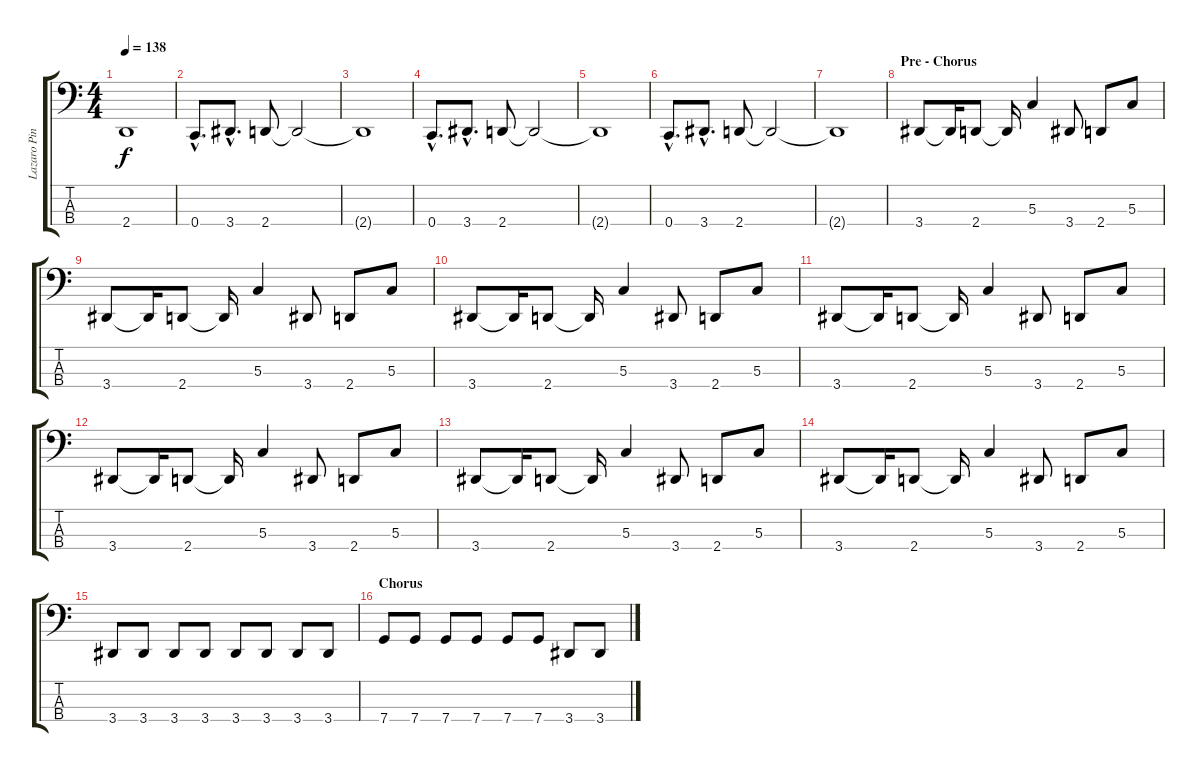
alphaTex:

\track ("Lazaro Pina - Bass" "Lazaro Pin") {instrument electricbassfinger}
\staff {score tabs}
\tuning (F2 C2 G1 C1) {hide}
\ts (4 4)
\tempo 138
\clef f4
\ks c
2.4{t}.1{dy f} |
0.4{hac}.8{d} 3.4{hac}.8{d} 2.4.8 2.4{t}.2 |
2.4{t}.1 |
0.4{hac}.8{d} 3.4{hac}.8{d} 2.4.8 2.4{t}.2 |
2.4{t}.1 |
0.4{hac}.8{d} 3.4{hac}.8{d} 2.4.8 2.4{t}.2 |
2.4{t}.1 |
\section ("" "Pre - Chorus")
3.4.8 3.4{t}.16 2.4.8 2.4{t}.16 5.3.4 3.4.8 2.4.8 5.3.8 |
3.4.8 3.4{t}.16 2.4.8 2.4{t}.16 5.3.4 3.4.8 2.4.8 5.3.8 |
3.4.8 3.4{t}.16 2.4.8 2.4{t}.16 5.3.4 3.4.8 2.4.8 5.3.8 |
3.4.8 3.4{t}.16 2.4.8 2.4{t}.16 5.3.4 3.4.8 2.4.8 5.3.8 |
3.4.8 3.4{t}.16 2.4.8 2.4{t}.16 5.3.4 3.4.8 2.4.8 5.3.8 |
3.4.8 3.4{t}.16 2.4.8 2.4{t}.16 5.3.4 3.4.8 2.4.8 5.3.8 |
3.4.8 3.4{t}.16 2.4.8 2.4{t}.16 5.3.4 3.4.8 2.4.8 5.3.8 |
3.4.8 3.4.8 3.4.8 3.4.8 3.4.8 3.4.8 3.4.8 3.4.8 |
\section ("" "Chorus")
7.4.8 7.4.8 7.4.8 7.4.8 7.4.8 7.4.8 3.4.8 3.4.8
